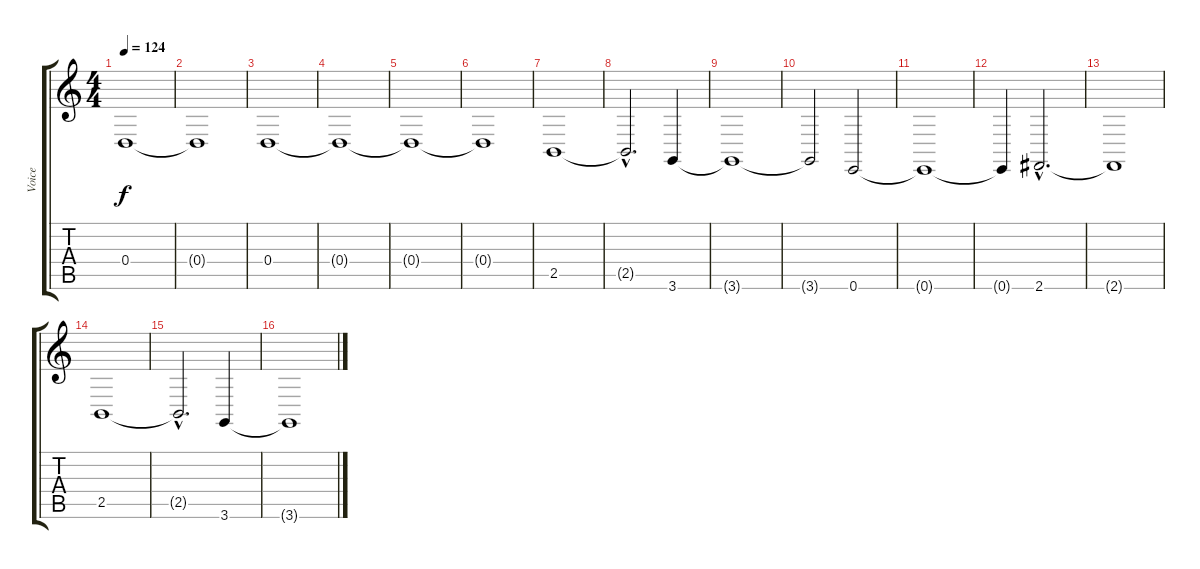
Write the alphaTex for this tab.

\track ("Voice" "Voice") {instrument lead3calliope}
\staff {score tabs}
\tuning (E4 B3 G3 D3 A2 E2) {hide}
\ts (4 4)
\tempo 124
\clef g2
\ks c
0.4{t}.1{dy f} |
0.4{t}.1 |
0.4.1 |
0.4{t}.1 |
0.4{t}.1 |
0.4{t}.1 |
2.5.1 |
2.5{hac t}.2{d} 3.6.4 |
3.6{t}.1 |
3.6{t}.2 0.6.2 |
0.6{t}.1 |
0.6{t}.4 2.6{hac}.2{d} |
2.6{t}.1 |
2.5.1 |
2.5{hac t}.2{d} 3.6.4 |
3.6{t}.1
